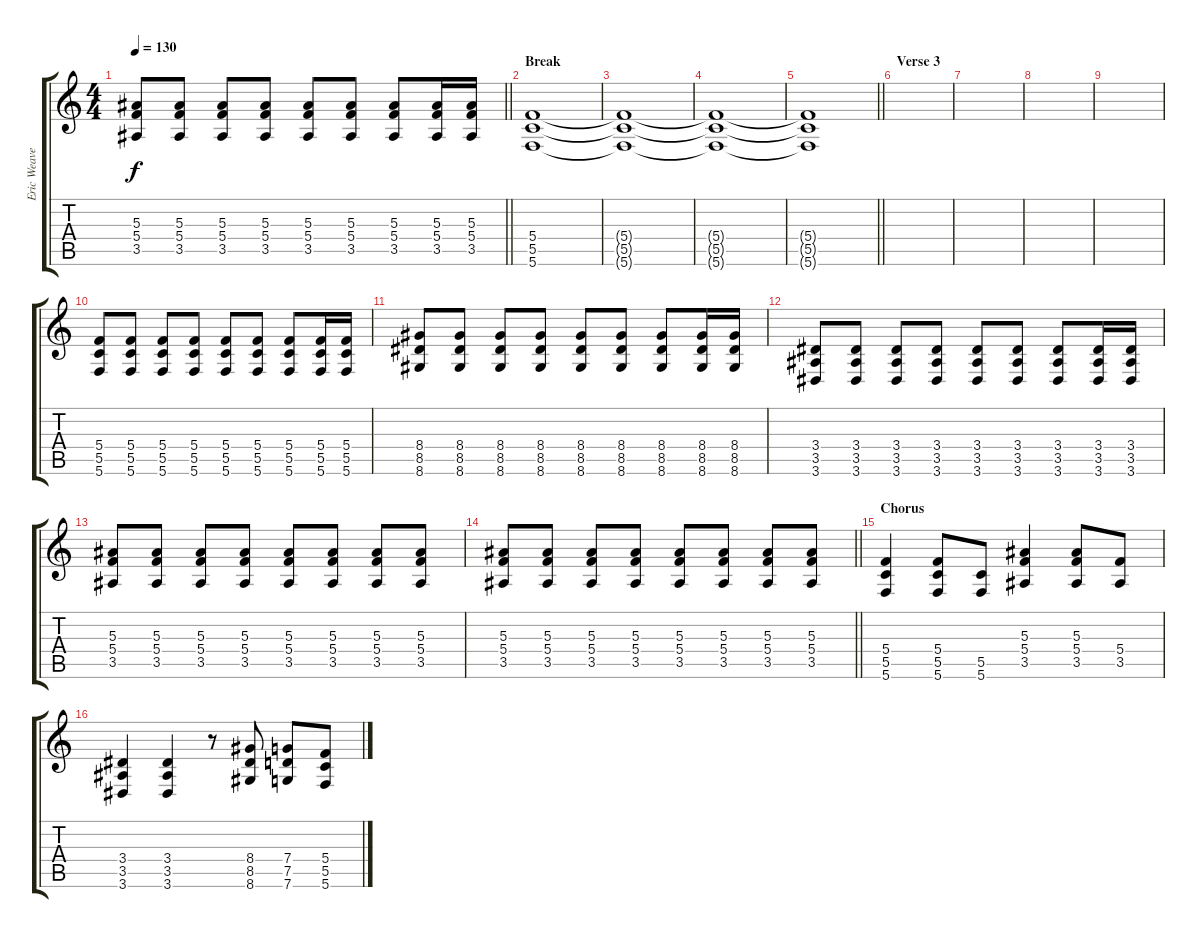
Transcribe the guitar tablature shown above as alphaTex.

\track ("Eric Weaver - Guitar Lead" "Eric Weave") {instrument overdrivenguitar}
\staff {score tabs}
\tuning (D4 A3 F3 C3 G2 C2) {hide}
\ts (4 4)
\tempo 130
\clef g2
\barLineRight lightlight
\ks c
(5.3 5.4 3.5).8{dy f} (5.3 5.4 3.5).8 (5.3 5.4 3.5).8 (5.3 5.4 3.5).8 (5.3 5.4 3.5).8 (5.3 5.4 3.5).8 (5.3 5.4 3.5).8 (5.3 5.4 3.5).16 (5.3 5.4 3.5).16 |
\section ("" "Break")
(5.4 5.5 5.6).1 |
(5.4{t} 5.5{t} 5.6{t}).1 |
(5.4{t} 5.5{t} 5.6{t}).1 |
\barLineRight lightlight
(5.4{t} 5.5{t} 5.6{t}).1 |
\section ("" "Verse 3")
|
|
|
|
(5.4 5.5 5.6).8 (5.4 5.5 5.6).8 (5.4 5.5 5.6).8 (5.4 5.5 5.6).8 (5.4 5.5 5.6).8 (5.4 5.5 5.6).8 (5.4 5.5 5.6).8 (5.4 5.5 5.6).16 (5.4 5.5 5.6).16 |
(8.4 8.5 8.6).8 (8.4 8.5 8.6).8 (8.4 8.5 8.6).8 (8.4 8.5 8.6).8 (8.4 8.5 8.6).8 (8.4 8.5 8.6).8 (8.4 8.5 8.6).8 (8.4 8.5 8.6).16 (8.4 8.5 8.6).16 |
(3.4 3.5 3.6).8 (3.4 3.5 3.6).8 (3.4 3.5 3.6).8 (3.4 3.5 3.6).8 (3.4 3.5 3.6).8 (3.4 3.5 3.6).8 (3.4 3.5 3.6).8 (3.4 3.5 3.6).16 (3.4 3.5 3.6).16 |
(5.3 5.4 3.5).8 (5.3 5.4 3.5).8 (5.3 5.4 3.5).8 (5.3 5.4 3.5).8 (5.3 5.4 3.5).8 (5.3 5.4 3.5).8 (5.3 5.4 3.5).8 (5.3 5.4 3.5).8 |
\barLineRight lightlight
(5.3 5.4 3.5).8 (5.3 5.4 3.5).8 (5.3 5.4 3.5).8 (5.3 5.4 3.5).8 (5.3 5.4 3.5).8 (5.3 5.4 3.5).8 (5.3 5.4 3.5).8 (5.3 5.4 3.5).8 |
\section ("" "Chorus")
(5.4 5.5 5.6).4{instrument overdrivenguitar} (5.4 5.5 5.6).8 (5.5 5.6).8 (5.3 5.4 3.5).4 (5.3 5.4 3.5).8 (5.4 3.5).8 |
(3.4 3.5 3.6).4 (3.4 3.5 3.6).4 r.8 (8.4 8.5 8.6).8{instrument overdrivenguitar} (7.4 7.5 7.6).8 (5.4 5.5 5.6).8
